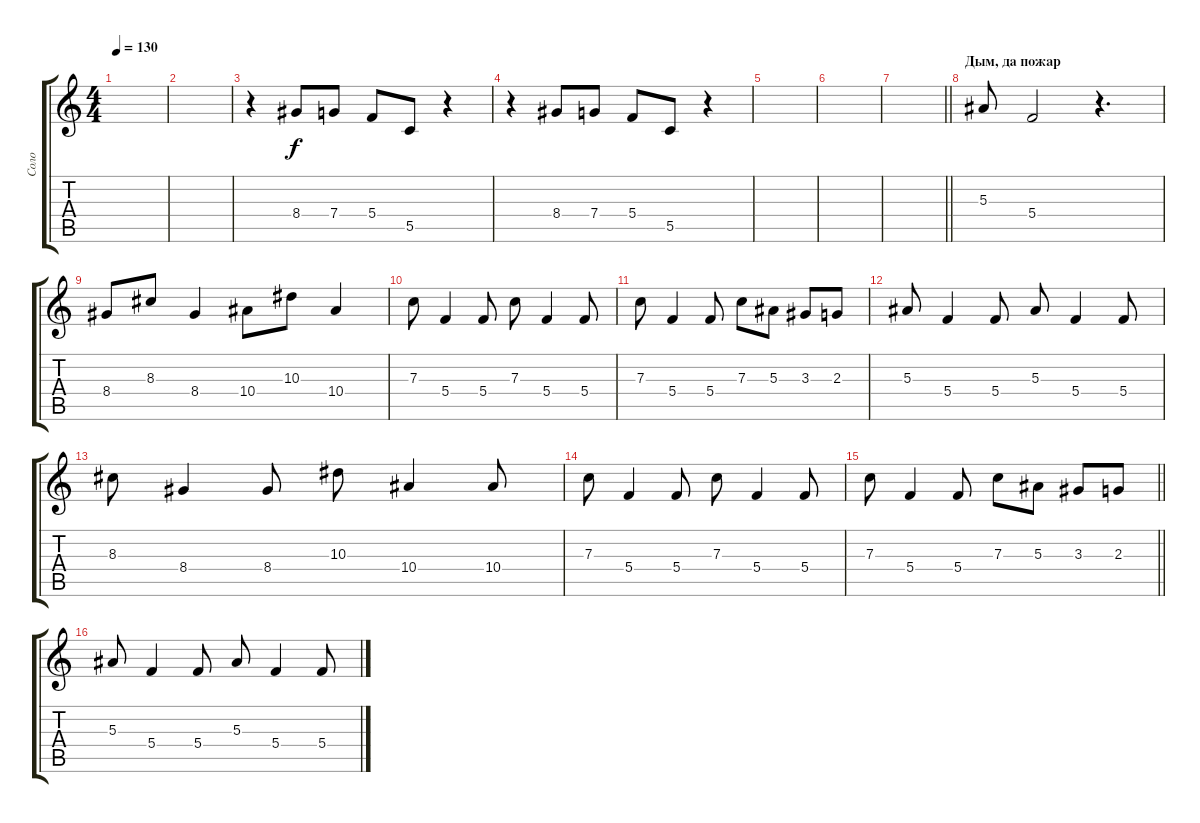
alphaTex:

\track ("Соло" "Соло") {instrument overdrivenguitar}
\staff {score tabs}
\tuning (D4 A3 F3 C3 G2 D2) {hide}
\ts (4 4)
\tempo 130
\clef g2
\ks c
|
|
r.4 8.4.8 7.4.8 5.4.8 5.5.8 r.4 |
r.4 8.4.8 7.4.8 5.4.8 5.5.8 r.4 |
|
|
\barLineRight lightlight
|
\section ("" "Дым, да пожар")
5.3.8 5.4.2 r.4{d} |
8.4.8 8.3.8 8.4.4 10.4.8 10.3.8 10.4.4 |
7.3.8 5.4.4 5.4.8 7.3.8 5.4.4 5.4.8 |
7.3.8 5.4.4 5.4.8 7.3.8 5.3.8 3.3.8 2.3.8 |
5.3.8 5.4.4 5.4.8 5.3.8 5.4.4 5.4.8 |
8.3.8 8.4.4 8.4.8 10.3.8 10.4.4 10.4.8 |
7.3.8 5.4.4 5.4.8 7.3.8 5.4.4 5.4.8 |
\barLineRight lightlight
7.3.8 5.4.4 5.4.8 7.3.8 5.3.8 3.3.8 2.3.8 |
5.3.8 5.4.4 5.4.8 5.3.8 5.4.4 5.4.8
